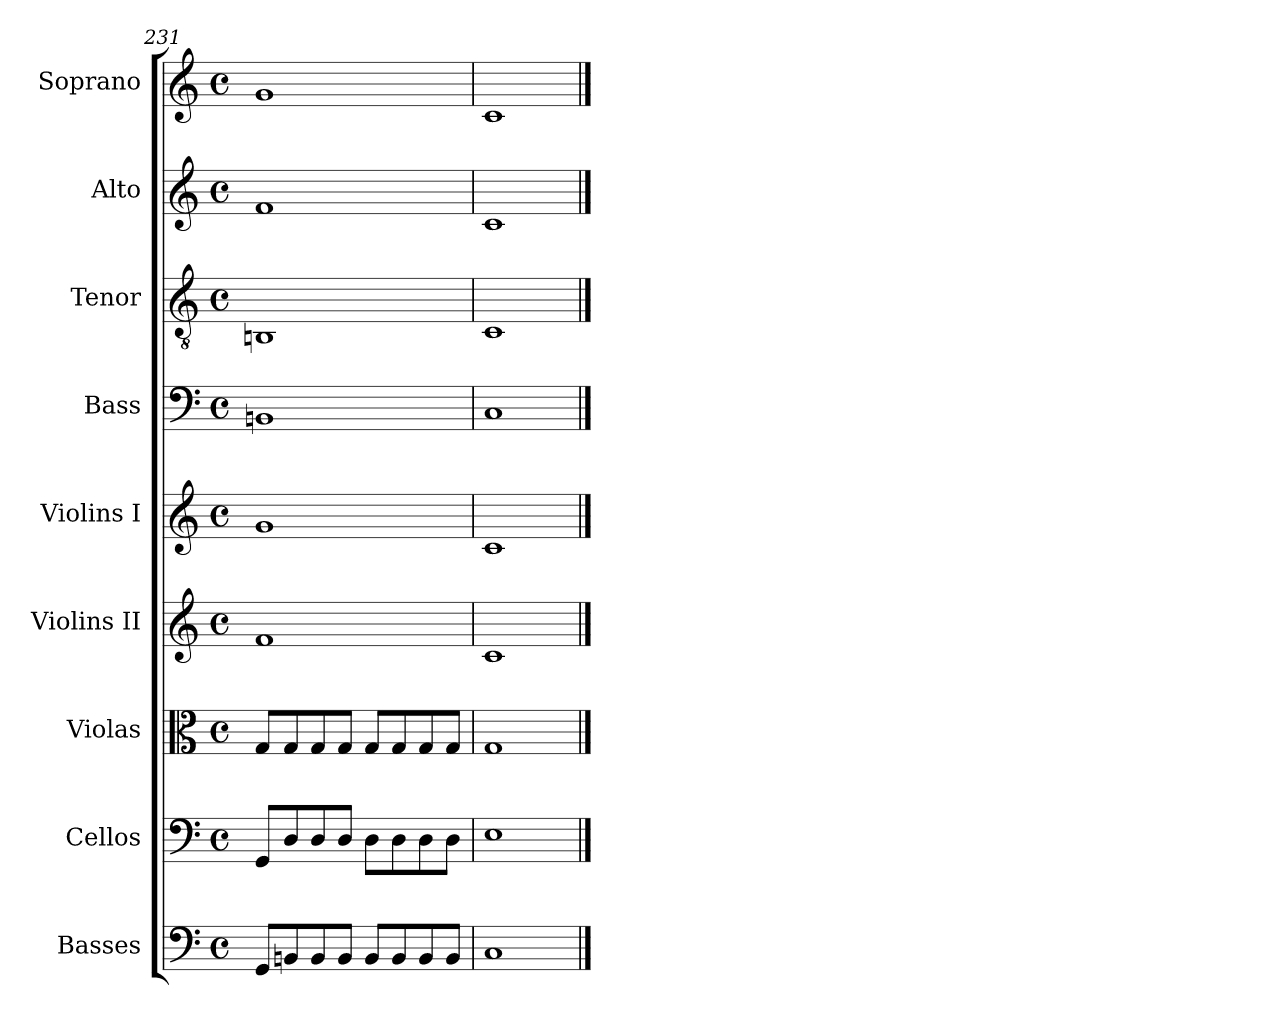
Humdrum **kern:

**kern	**kern	**kern	**kern	**kern	**kern	**kern	**kern	**kern
*part9	*part8	*part7	*part6	*part5	*part4	*part3	*part2	*part1
*staff9	*staff8	*staff7	*staff6	*staff5	*staff4	*staff3	*staff2	*staff1
*I"Basses	*I"Cellos	*I"Violas	*I"Violins II	*I"Violins I	*I"Bass	*I"Tenor	*I"Alto	*I"Soprano
*I'Bass	*I'Cell.	*I'Vla.	*I'Vln. II	*I'Vln. I	*I'Bs	*I'Ten	*I'Alto	*I'Sop
*clefF4	*clefF4	*clefC3	*clefG2	*clefG2	*clefF4	*clefGv2	*clefG2	*clefG2
*ITrd7c12	*	*	*	*	*	*	*	*
*k[]	*k[]	*k[]	*k[]	*k[]	*k[]	*k[]	*k[]	*k[]
*C:	*C:	*C:	*C:	*C:	*C:	*C:	*C:	*C:
*M4/4	*M4/4	*M4/4	*M4/4	*M4/4	*M4/4	*M4/4	*M4/4	*M4/4
*met(c)	*met(c)	*met(c)	*met(c)	*met(c)	*met(c)	*met(c)	*met(c)	*met(c)
=231	=231	=231	=231	=231	=231	=231	=231	=231
8GGG/L	8GG/L	8G/L	1f	1g	1BBn	1BBn	1f	1g
8BBBn/	8D/	8G/	.	.	.	.	.	.
8BBB/	8D/	8G/	.	.	.	.	.	.
8BBB/J	8D/J	8G/J	.	.	.	.	.	.
8BBB/L	8D\L	8G/L	.	.	.	.	.	.
8BBB/	8D\	8G/	.	.	.	.	.	.
8BBB/	8D\	8G/	.	.	.	.	.	.
8BBB/J	8D\J	8G/J	.	.	.	.	.	.
=232	=232	=232	=232	=232	=232	=232	=232	=232
1CC	1E	1G	1c	1c	1C	1C	1c	1c
==	==	==	==	==	==	==	==	==
*-	*-	*-	*-	*-	*-	*-	*-	*-
